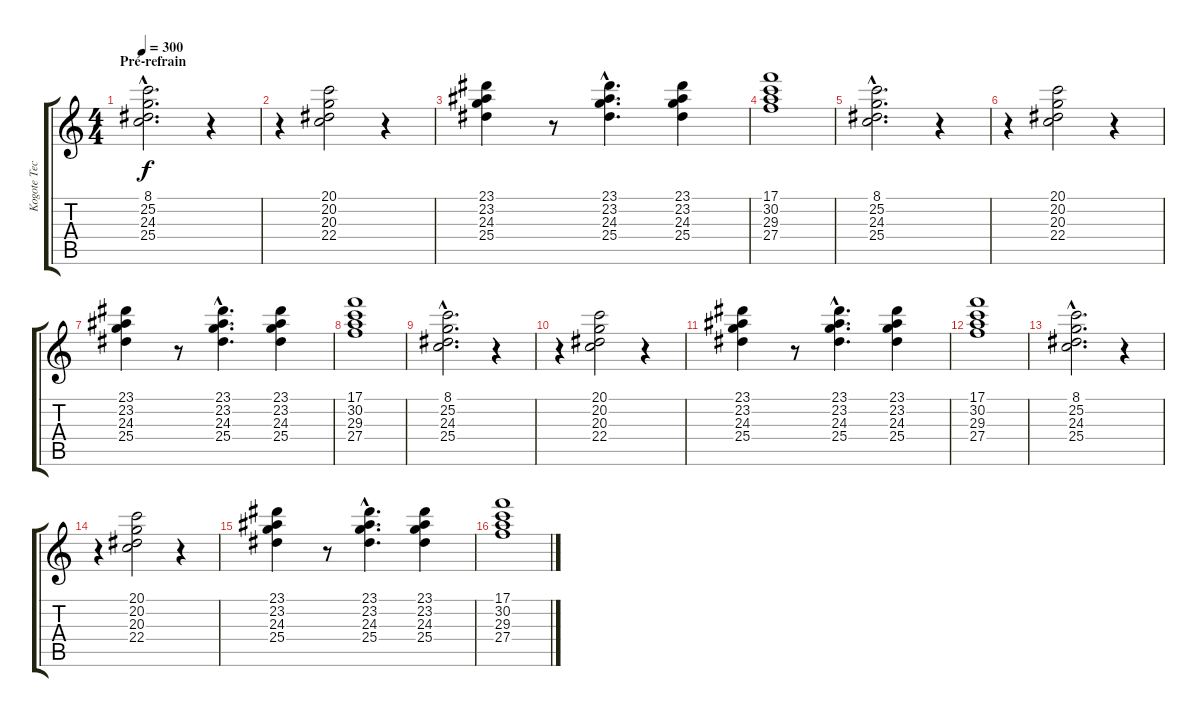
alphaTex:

\track ("Kogote Teclado" "Kogote Tec") {instrument rockorgan}
\staff {score tabs}
\tuning (E4 B3 G3 D3 A2 E2) {hide}
\ts (4 4)
\section ("" "Pré-refrain")
\tempo 300
\clef g2
\ks c
(8.1{hac} 25.2{hac} 24.3{hac} 25.4{hac}).2{d dy f} r.4 |
r.4 (20.1 20.2 20.3 22.4).2 r.4 |
(23.1 23.2 24.3 25.4).4 r.8 (23.1{hac} 23.2{hac} 24.3{hac} 25.4{hac}).4{d} (23.1 23.2 24.3 25.4).4 |
(17.1 30.2 29.3 27.4).1 |
(8.1{hac} 25.2{hac} 24.3{hac} 25.4{hac}).2{d} r.4 |
r.4 (20.1 20.2 20.3 22.4).2 r.4 |
(23.1 23.2 24.3 25.4).4 r.8 (23.1{hac} 23.2{hac} 24.3{hac} 25.4{hac}).4{d} (23.1 23.2 24.3 25.4).4 |
(17.1 30.2 29.3 27.4).1 |
(8.1{hac} 25.2{hac} 24.3{hac} 25.4{hac}).2{d} r.4 |
r.4 (20.1 20.2 20.3 22.4).2 r.4 |
(23.1 23.2 24.3 25.4).4 r.8 (23.1{hac} 23.2{hac} 24.3{hac} 25.4{hac}).4{d} (23.1 23.2 24.3 25.4).4 |
(17.1 30.2 29.3 27.4).1 |
(8.1{hac} 25.2{hac} 24.3{hac} 25.4{hac}).2{d} r.4 |
r.4 (20.1 20.2 20.3 22.4).2 r.4 |
(23.1 23.2 24.3 25.4).4 r.8 (23.1{hac} 23.2{hac} 24.3{hac} 25.4{hac}).4{d} (23.1 23.2 24.3 25.4).4 |
(17.1 30.2 29.3 27.4).1
